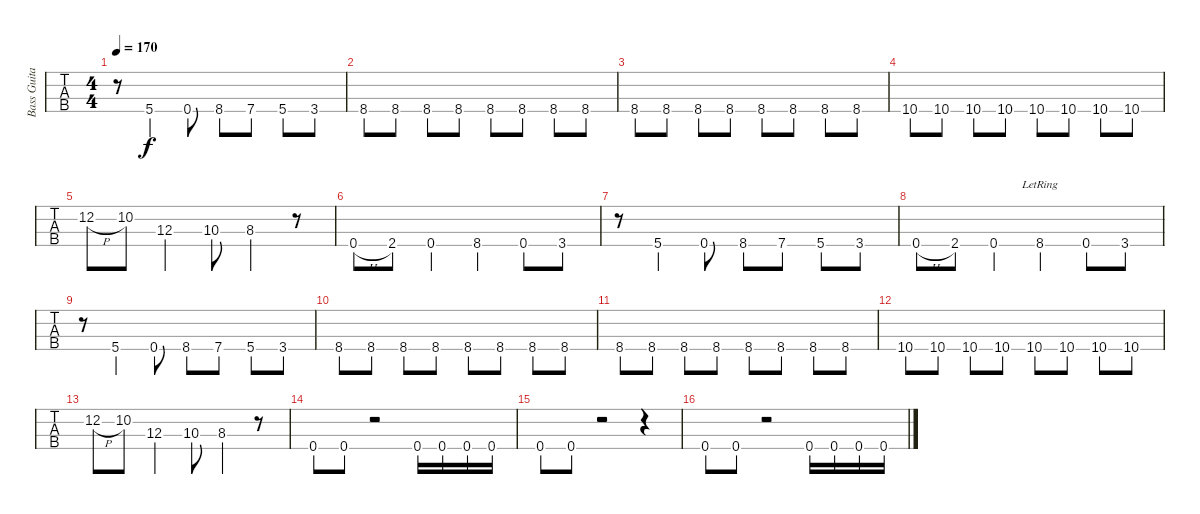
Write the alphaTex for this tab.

\track ("Bass Guitar" "Bass Guita") {instrument electricbasspick}
\staff {tabs}
\tuning (F2 C2 G1 C1) {hide}
\ts (4 4)
\tempo 170
\clef f4
\ks c
r.8{dy f} 5.4.4 0.4.8 8.4.8 7.4.8 5.4.8 3.4.8 |
8.4.8 8.4.8 8.4.8 8.4.8 8.4.8 8.4.8 8.4.8 8.4.8 |
8.4.8 8.4.8 8.4.8 8.4.8 8.4.8 8.4.8 8.4.8 8.4.8 |
10.4.8 10.4.8 10.4.8 10.4.8 10.4.8 10.4.8 10.4.8 10.4.8 |
12.2{h}.8 10.2.8 12.3.4 10.3.8 8.3.4 r.8 |
0.4{h}.8 2.4.8 0.4.4 8.4.4 0.4.8 3.4.8 |
r.8 5.4.4 0.4.8 8.4.8 7.4.8 5.4.8 3.4.8 |
0.4{h}.8 2.4.8 0.4.4 8.4{lr}.4 0.4.8 3.4.8 |
r.8 5.4.4 0.4.8 8.4.8 7.4.8 5.4.8 3.4.8 |
8.4.8 8.4.8 8.4.8 8.4.8 8.4.8 8.4.8 8.4.8 8.4.8 |
8.4.8 8.4.8 8.4.8 8.4.8 8.4.8 8.4.8 8.4.8 8.4.8 |
10.4.8 10.4.8 10.4.8 10.4.8 10.4.8 10.4.8 10.4.8 10.4.8 |
12.2{h}.8 10.2.8 12.3.4 10.3.8 8.3.4 r.8 |
0.4.8 0.4.8 r.2 0.4.16 0.4.16 0.4.16 0.4.16 |
0.4.8 0.4.8 r.2 r.4 |
0.4.8 0.4.8 r.2 0.4.16 0.4.16 0.4.16 0.4.16
